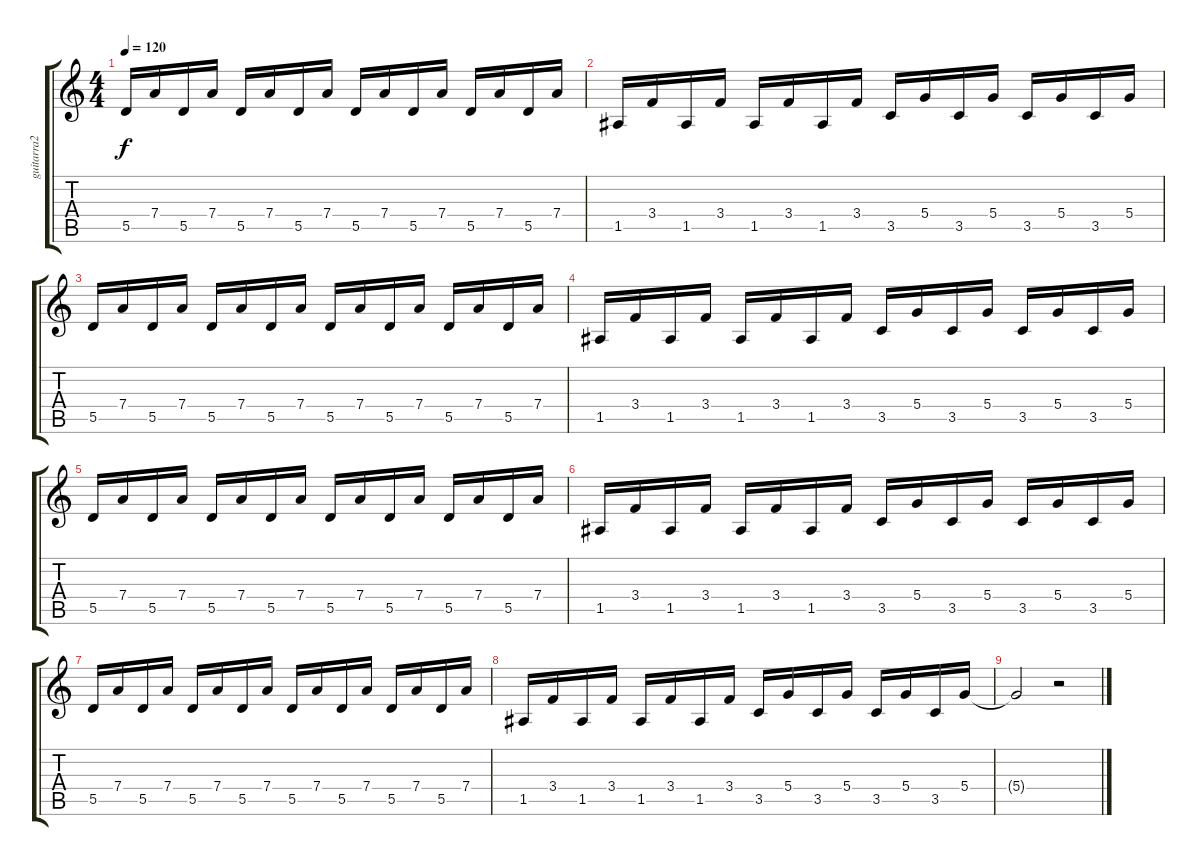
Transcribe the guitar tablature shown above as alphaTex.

\track ("guitarra2" "guitarra2") {instrument overdrivenguitar}
\staff {score tabs}
\tuning (E4 B3 G3 D3 A2 E2) {hide}
\ts (4 4)
\tempo 120
\clef g2
\ks c
5.5.16{dy f} 7.4.16 5.5.16 7.4.16 5.5.16 7.4.16 5.5.16 7.4.16 5.5.16 7.4.16 5.5.16 7.4.16 5.5.16 7.4.16 5.5.16 7.4.16 |
1.5.16 3.4.16 1.5.16 3.4.16 1.5.16 3.4.16 1.5.16 3.4.16 3.5.16 5.4.16 3.5.16 5.4.16 3.5.16 5.4.16 3.5.16 5.4.16 |
5.5.16 7.4.16 5.5.16 7.4.16 5.5.16 7.4.16 5.5.16 7.4.16 5.5.16 7.4.16 5.5.16 7.4.16 5.5.16 7.4.16 5.5.16 7.4.16 |
1.5.16 3.4.16 1.5.16 3.4.16 1.5.16 3.4.16 1.5.16 3.4.16 3.5.16 5.4.16 3.5.16 5.4.16 3.5.16 5.4.16 3.5.16 5.4.16 |
5.5.16 7.4.16 5.5.16 7.4.16 5.5.16 7.4.16 5.5.16 7.4.16 5.5.16 7.4.16 5.5.16 7.4.16 5.5.16 7.4.16 5.5.16 7.4.16 |
1.5.16 3.4.16 1.5.16 3.4.16 1.5.16 3.4.16 1.5.16 3.4.16 3.5.16 5.4.16 3.5.16 5.4.16 3.5.16 5.4.16 3.5.16 5.4.16 |
5.5.16 7.4.16 5.5.16 7.4.16 5.5.16 7.4.16 5.5.16 7.4.16 5.5.16 7.4.16 5.5.16 7.4.16 5.5.16 7.4.16 5.5.16 7.4.16 |
1.5.16 3.4.16 1.5.16 3.4.16 1.5.16 3.4.16 1.5.16 3.4.16 3.5.16 5.4.16 3.5.16 5.4.16 3.5.16 5.4.16 3.5.16 5.4.16 |
5.4{t}.2 r.2
